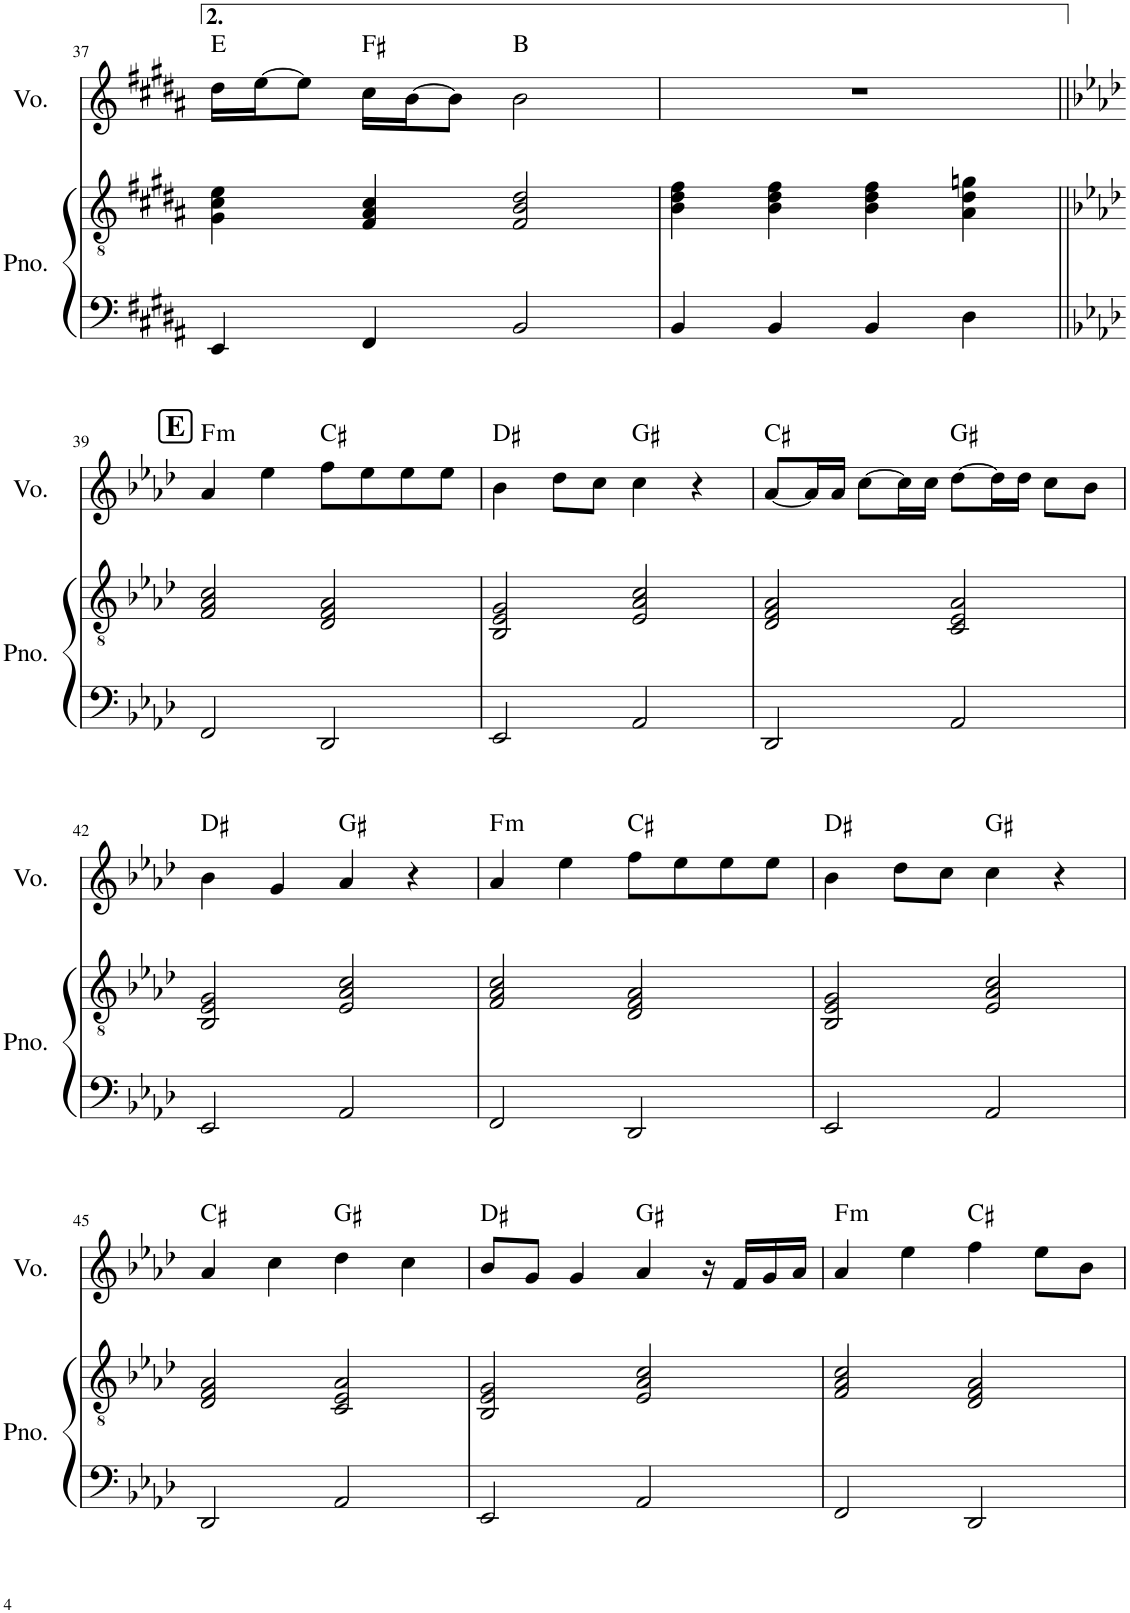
**kern	**kern	**kern	**harte
*part2	*part2	*part1	*part1
*staff3	*staff2	*staff1	*
*I"ピアノ	*	*I"ボーカル	*
!!LO:PB:g=z
*clefF4	*clefGv2	*clefG2	*
*k[f#c#g#d#a#]	*k[f#c#g#d#a#]	*k[f#c#g#d#a#]	*
*M4/4	*M4/4	*M4/4	*
=37	=37	=37	=37
4EE/	4G#\ 4c#\ 4e\	16dd#\LL	E:maj
.	.	[16ee\J	.
.	.	8ee\J]	.
4FF#/	4F#/ 4A#/ 4c#/	16cc#\LL	F#:maj
.	.	[16b\J	.
.	.	8b\J]	.
2BB/	2F#/ 2B/ 2d#/	2b\	B:maj
=38	=38	=38	=38
4BB/	4B\ 4d#\ 4f#\	1r	.
4BB/	4B\ 4d#\ 4f#\	.	.
4BB/	4B\ 4d#\ 4f#\	.	.
4D#\	4A#\ 4d#\ 4gn\	.	.
!!LO:LB:g=z
!!LO:REH:place=s1:a:B:cj:fs=14:t=E
=39||	=39||	=39||	=39||
*k[b-e-a-d-]	*k[b-e-a-d-]	*k[b-e-a-d-]	*
!	!	!	!LO:H:kt=m
2FF/	2F/ 2A-/ 2c/	4a-/	F:min
.	.	4ee-\	.
2DD-/	2D-/ 2F/ 2A-/	8ff\L	C#:maj
.	.	8ee-\	.
.	.	8ee-\	.
.	.	8ee-\J	.
=40	=40	=40	=40
2EE-/	2BB-/ 2E-/ 2G/	4b-\	D#:maj
.	.	8dd-\L	.
.	.	8cc\J	.
2AA-/	2E-/ 2A-/ 2c/	4cc\	G#:maj
.	.	4r	.
=41	=41	=41	=41
2DD-/	2D-/ 2F/ 2A-/	[8a-/L	C#:maj
.	.	16a-/L]	.
.	.	16a-/JJ	.
.	.	[8cc\L	.
.	.	16cc\L]	.
.	.	16cc\JJ	.
2AA-/	2C/ 2E-/ 2A-/	[8dd-\L	G#:maj
.	.	16dd-\L]	.
.	.	16dd-\JJ	.
.	.	8cc\L	.
.	.	8b-\J	.
!!LO:LB:g=z
=42	=42	=42	=42
2EE-/	2BB-/ 2E-/ 2G/	4b-\	D#:maj
.	.	4g/	.
2AA-/	2E-/ 2A-/ 2c/	4a-/	G#:maj
.	.	4r	.
=43	=43	=43	=43
!	!	!	!LO:H:kt=m
2FF/	2F/ 2A-/ 2c/	4a-/	F:min
.	.	4ee-\	.
2DD-/	2D-/ 2F/ 2A-/	8ff\L	C#:maj
.	.	8ee-\	.
.	.	8ee-\	.
.	.	8ee-\J	.
=44	=44	=44	=44
2EE-/	2BB-/ 2E-/ 2G/	4b-\	D#:maj
.	.	8dd-\L	.
.	.	8cc\J	.
2AA-/	2E-/ 2A-/ 2c/	4cc\	G#:maj
.	.	4r	.
!!LO:LB:g=z
=45	=45	=45	=45
2DD-/	2D-/ 2F/ 2A-/	4a-/	C#:maj
.	.	4cc\	.
2AA-/	2C/ 2E-/ 2A-/	4dd-\	G#:maj
.	.	4cc\	.
=46	=46	=46	=46
2EE-/	2BB-/ 2E-/ 2G/	8b-/L	D#:maj
.	.	8g/J	.
.	.	4g/	.
2AA-/	2E-/ 2A-/ 2c/	4a-/	G#:maj
.	.	16r	.
.	.	16f/LL	.
.	.	16g/	.
.	.	16a-/JJ	.
=47	=47	=47	=47
!	!	!	!LO:H:kt=m
2FF/	2F/ 2A-/ 2c/	4a-/	F:min
.	.	4ee-\	.
2DD-/	2D-/ 2F/ 2A-/	4ff\	C#:maj
.	.	8ee-\L	.
.	.	8b-\J	.
=	=	=	=
*-	*-	*-	*-
